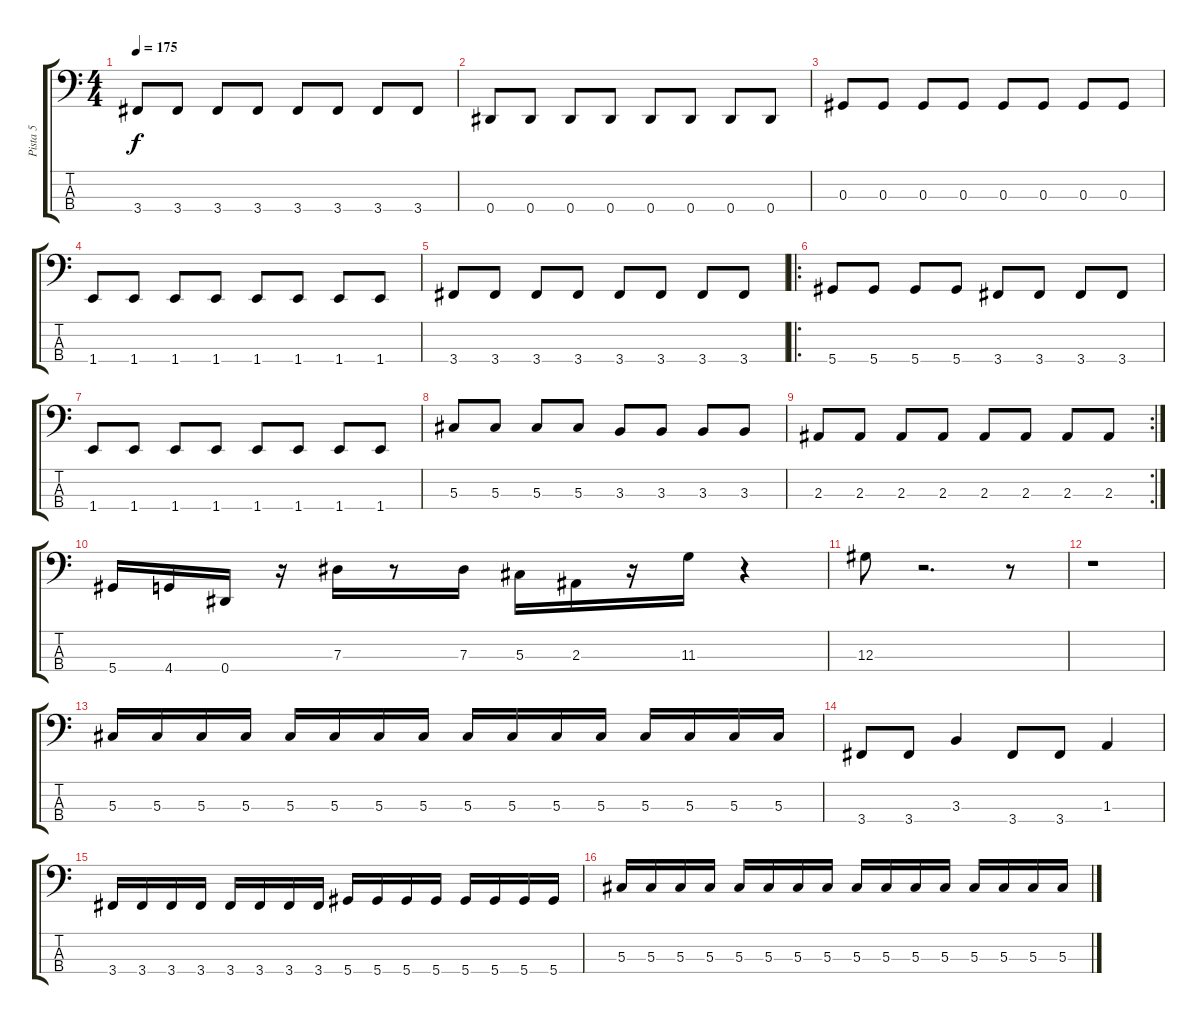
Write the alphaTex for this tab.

\track ("Pista 5" "Pista 5") {instrument electricbasspick}
\staff {score tabs}
\tuning (Gb2 Db2 Ab1 Eb1) {hide}
\ts (4 4)
\tempo 175
\clef f4
\ks c
3.4.8{dy f} 3.4.8 3.4.8 3.4.8 3.4.8 3.4.8 3.4.8 3.4.8 |
0.4.8 0.4.8 0.4.8 0.4.8 0.4.8 0.4.8 0.4.8 0.4.8 |
0.3.8 0.3.8 0.3.8 0.3.8 0.3.8 0.3.8 0.3.8 0.3.8 |
1.4.8 1.4.8 1.4.8 1.4.8 1.4.8 1.4.8 1.4.8 1.4.8 |
3.4.8 3.4.8 3.4.8 3.4.8 3.4.8 3.4.8 3.4.8 3.4.8 |
\ro
5.4.8 5.4.8 5.4.8 5.4.8 3.4.8 3.4.8 3.4.8 3.4.8 |
1.4.8 1.4.8 1.4.8 1.4.8 1.4.8 1.4.8 1.4.8 1.4.8 |
5.3.8 5.3.8 5.3.8 5.3.8 3.3.8 3.3.8 3.3.8 3.3.8 |
\rc 2
2.3.8 2.3.8 2.3.8 2.3.8 2.3.8 2.3.8 2.3.8 2.3.8 |
5.4.16 4.4.16 0.4.16 r.16 7.3.16 r.8 7.3.16 5.3.16 2.3.16 r.16 11.3.16 r.4 |
12.3.8 r.2{d} r.8 |
r.1 |
5.3.16 5.3.16 5.3.16 5.3.16 5.3.16 5.3.16 5.3.16 5.3.16 5.3.16 5.3.16 5.3.16 5.3.16 5.3.16 5.3.16 5.3.16 5.3.16 |
3.4.8 3.4.8 3.3.4 3.4.8 3.4.8 1.3.4 |
3.4.16 3.4.16 3.4.16 3.4.16 3.4.16 3.4.16 3.4.16 3.4.16 5.4.16 5.4.16 5.4.16 5.4.16 5.4.16 5.4.16 5.4.16 5.4.16 |
5.3.16 5.3.16 5.3.16 5.3.16 5.3.16 5.3.16 5.3.16 5.3.16 5.3.16 5.3.16 5.3.16 5.3.16 5.3.16 5.3.16 5.3.16 5.3.16
